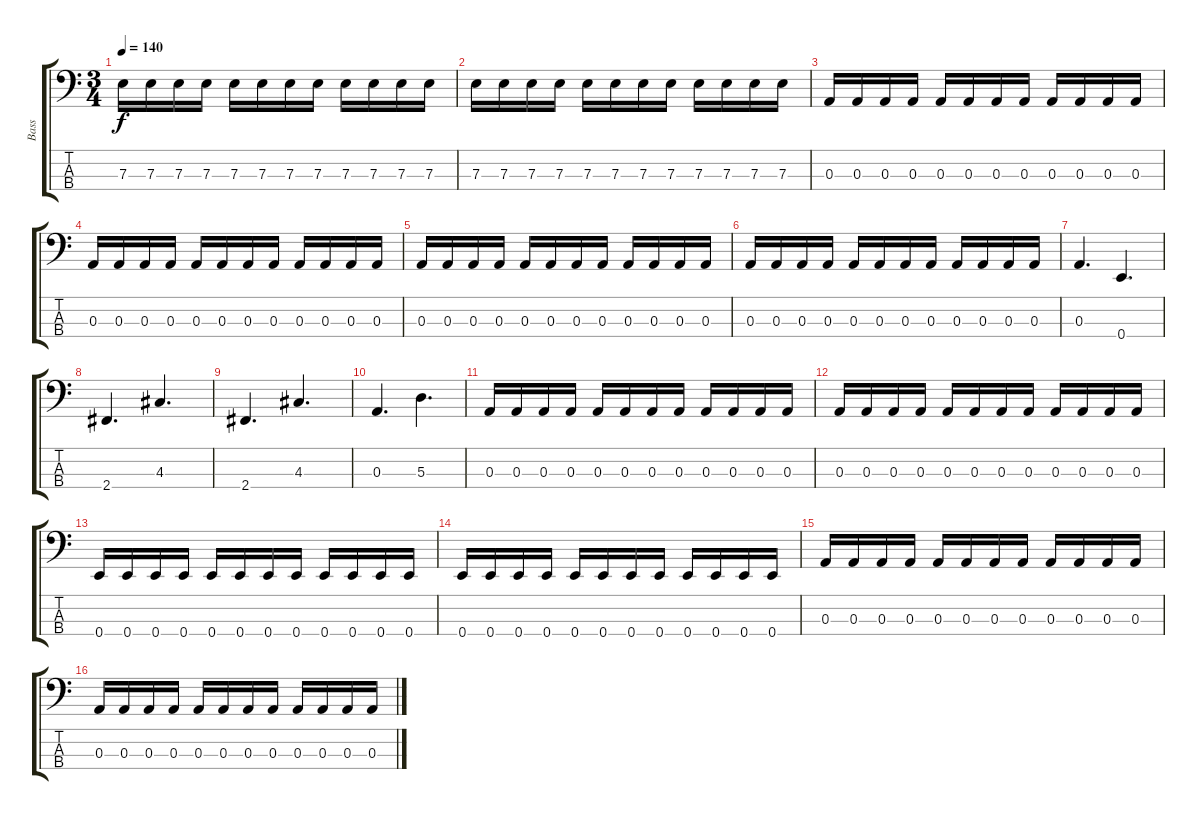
\track ("Bass" "Bass") {instrument electricbassfinger}
\staff {score tabs}
\tuning (G2 D2 A1 E1) {hide}
\ts (3 4)
\tempo 140
\clef f4
\ks c
7.3.16{dy f} 7.3.16 7.3.16 7.3.16 7.3.16 7.3.16 7.3.16 7.3.16 7.3.16 7.3.16 7.3.16 7.3.16 |
7.3.16 7.3.16 7.3.16 7.3.16 7.3.16 7.3.16 7.3.16 7.3.16 7.3.16 7.3.16 7.3.16 7.3.16 |
0.3.16 0.3.16 0.3.16 0.3.16 0.3.16 0.3.16 0.3.16 0.3.16 0.3.16 0.3.16 0.3.16 0.3.16 |
0.3.16 0.3.16 0.3.16 0.3.16 0.3.16 0.3.16 0.3.16 0.3.16 0.3.16 0.3.16 0.3.16 0.3.16 |
0.3.16 0.3.16 0.3.16 0.3.16 0.3.16 0.3.16 0.3.16 0.3.16 0.3.16 0.3.16 0.3.16 0.3.16 |
0.3.16 0.3.16 0.3.16 0.3.16 0.3.16 0.3.16 0.3.16 0.3.16 0.3.16 0.3.16 0.3.16 0.3.16 |
0.3.4{d} 0.4.4{d} |
2.4.4{d} 4.3.4{d} |
2.4.4{d} 4.3.4{d} |
0.3.4{d} 5.3.4{d} |
0.3.16 0.3.16 0.3.16 0.3.16 0.3.16 0.3.16 0.3.16 0.3.16 0.3.16 0.3.16 0.3.16 0.3.16 |
0.3.16 0.3.16 0.3.16 0.3.16 0.3.16 0.3.16 0.3.16 0.3.16 0.3.16 0.3.16 0.3.16 0.3.16 |
0.4.16 0.4.16 0.4.16 0.4.16 0.4.16 0.4.16 0.4.16 0.4.16 0.4.16 0.4.16 0.4.16 0.4.16 |
0.4.16 0.4.16 0.4.16 0.4.16 0.4.16 0.4.16 0.4.16 0.4.16 0.4.16 0.4.16 0.4.16 0.4.16 |
0.3.16 0.3.16 0.3.16 0.3.16 0.3.16 0.3.16 0.3.16 0.3.16 0.3.16 0.3.16 0.3.16 0.3.16 |
0.3.16 0.3.16 0.3.16 0.3.16 0.3.16 0.3.16 0.3.16 0.3.16 0.3.16 0.3.16 0.3.16 0.3.16
